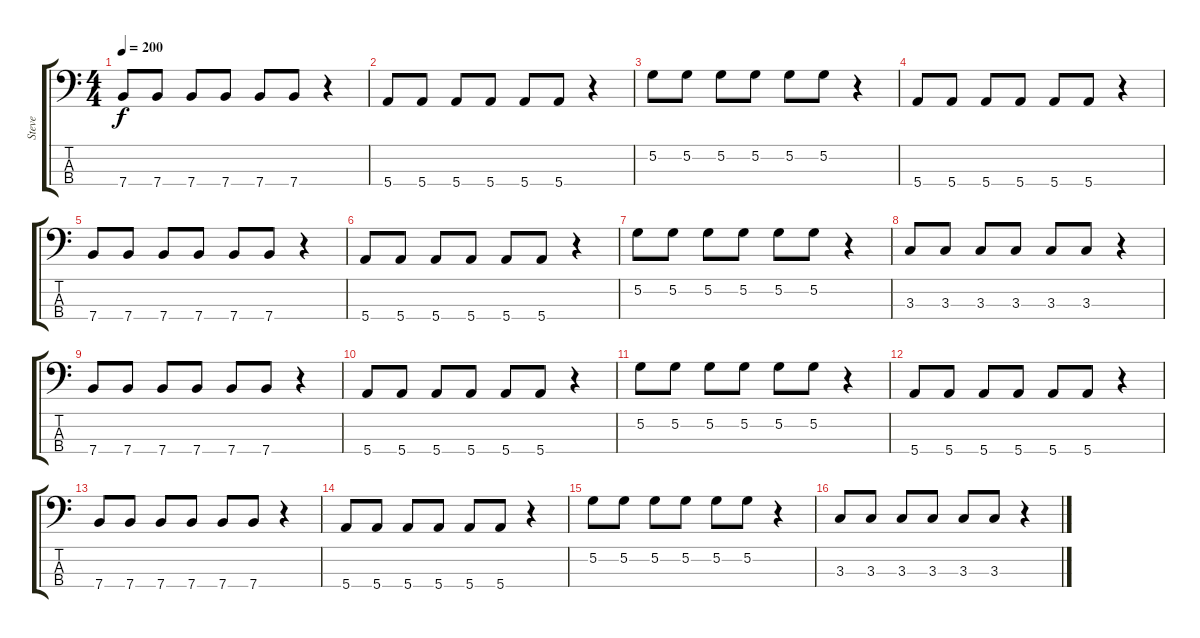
\track ("Steve" "Steve") {instrument electricbassfinger}
\staff {score tabs}
\tuning (G2 D2 A1 E1) {hide}
\ts (4 4)
\tempo 200
\clef f4
\ks c
7.4.8{dy f} 7.4.8 7.4.8 7.4.8 7.4.8 7.4.8 r.4 |
5.4.8 5.4.8 5.4.8 5.4.8 5.4.8 5.4.8 r.4 |
5.2.8 5.2.8 5.2.8 5.2.8 5.2.8 5.2.8 r.4 |
5.4.8 5.4.8 5.4.8 5.4.8 5.4.8 5.4.8 r.4 |
7.4.8 7.4.8 7.4.8 7.4.8 7.4.8 7.4.8 r.4 |
5.4.8 5.4.8 5.4.8 5.4.8 5.4.8 5.4.8 r.4 |
5.2.8 5.2.8 5.2.8 5.2.8 5.2.8 5.2.8 r.4 |
3.3.8 3.3.8 3.3.8 3.3.8 3.3.8 3.3.8 r.4 |
7.4.8 7.4.8 7.4.8 7.4.8 7.4.8 7.4.8 r.4 |
5.4.8 5.4.8 5.4.8 5.4.8 5.4.8 5.4.8 r.4 |
5.2.8 5.2.8 5.2.8 5.2.8 5.2.8 5.2.8 r.4 |
5.4.8 5.4.8 5.4.8 5.4.8 5.4.8 5.4.8 r.4 |
7.4.8 7.4.8 7.4.8 7.4.8 7.4.8 7.4.8 r.4 |
5.4.8 5.4.8 5.4.8 5.4.8 5.4.8 5.4.8 r.4 |
5.2.8 5.2.8 5.2.8 5.2.8 5.2.8 5.2.8 r.4 |
3.3.8 3.3.8 3.3.8 3.3.8 3.3.8 3.3.8 r.4
